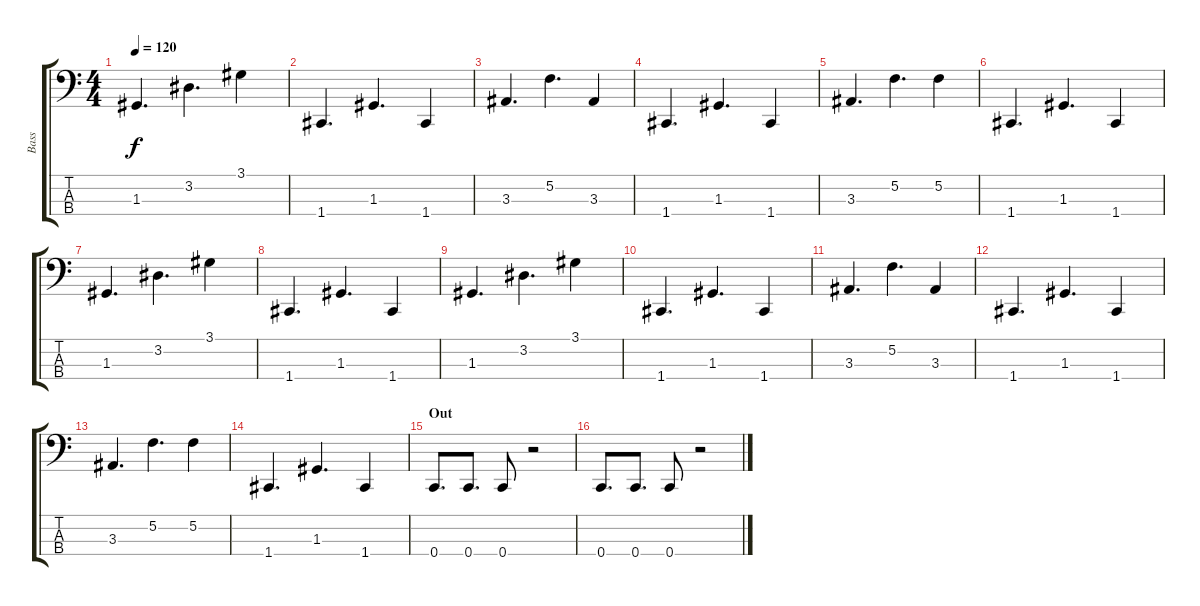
\track ("Bass" "Bass") {instrument electricbasspick}
\staff {score tabs}
\tuning (F2 C2 G1 C1) {hide}
\ts (4 4)
\tempo 120
\clef f4
\ks c
1.3.4{d dy f} 3.2.4{d} 3.1.4 |
1.4.4{d} 1.3.4{d} 1.4.4 |
3.3.4{d} 5.2.4{d} 3.3.4 |
1.4.4{d} 1.3.4{d} 1.4.4 |
3.3.4{d} 5.2.4{d} 5.2.4 |
1.4.4{d} 1.3.4{d} 1.4.4 |
1.3.4{d} 3.2.4{d} 3.1.4 |
1.4.4{d} 1.3.4{d} 1.4.4 |
1.3.4{d} 3.2.4{d} 3.1.4 |
1.4.4{d} 1.3.4{d} 1.4.4 |
3.3.4{d} 5.2.4{d} 3.3.4 |
1.4.4{d} 1.3.4{d} 1.4.4 |
3.3.4{d} 5.2.4{d} 5.2.4 |
1.4.4{d} 1.3.4{d} 1.4.4 |
\section ("" "Out")
0.4.8{d} 0.4.8{d} 0.4.8 r.2 |
0.4.8{d} 0.4.8{d} 0.4.8 r.2
